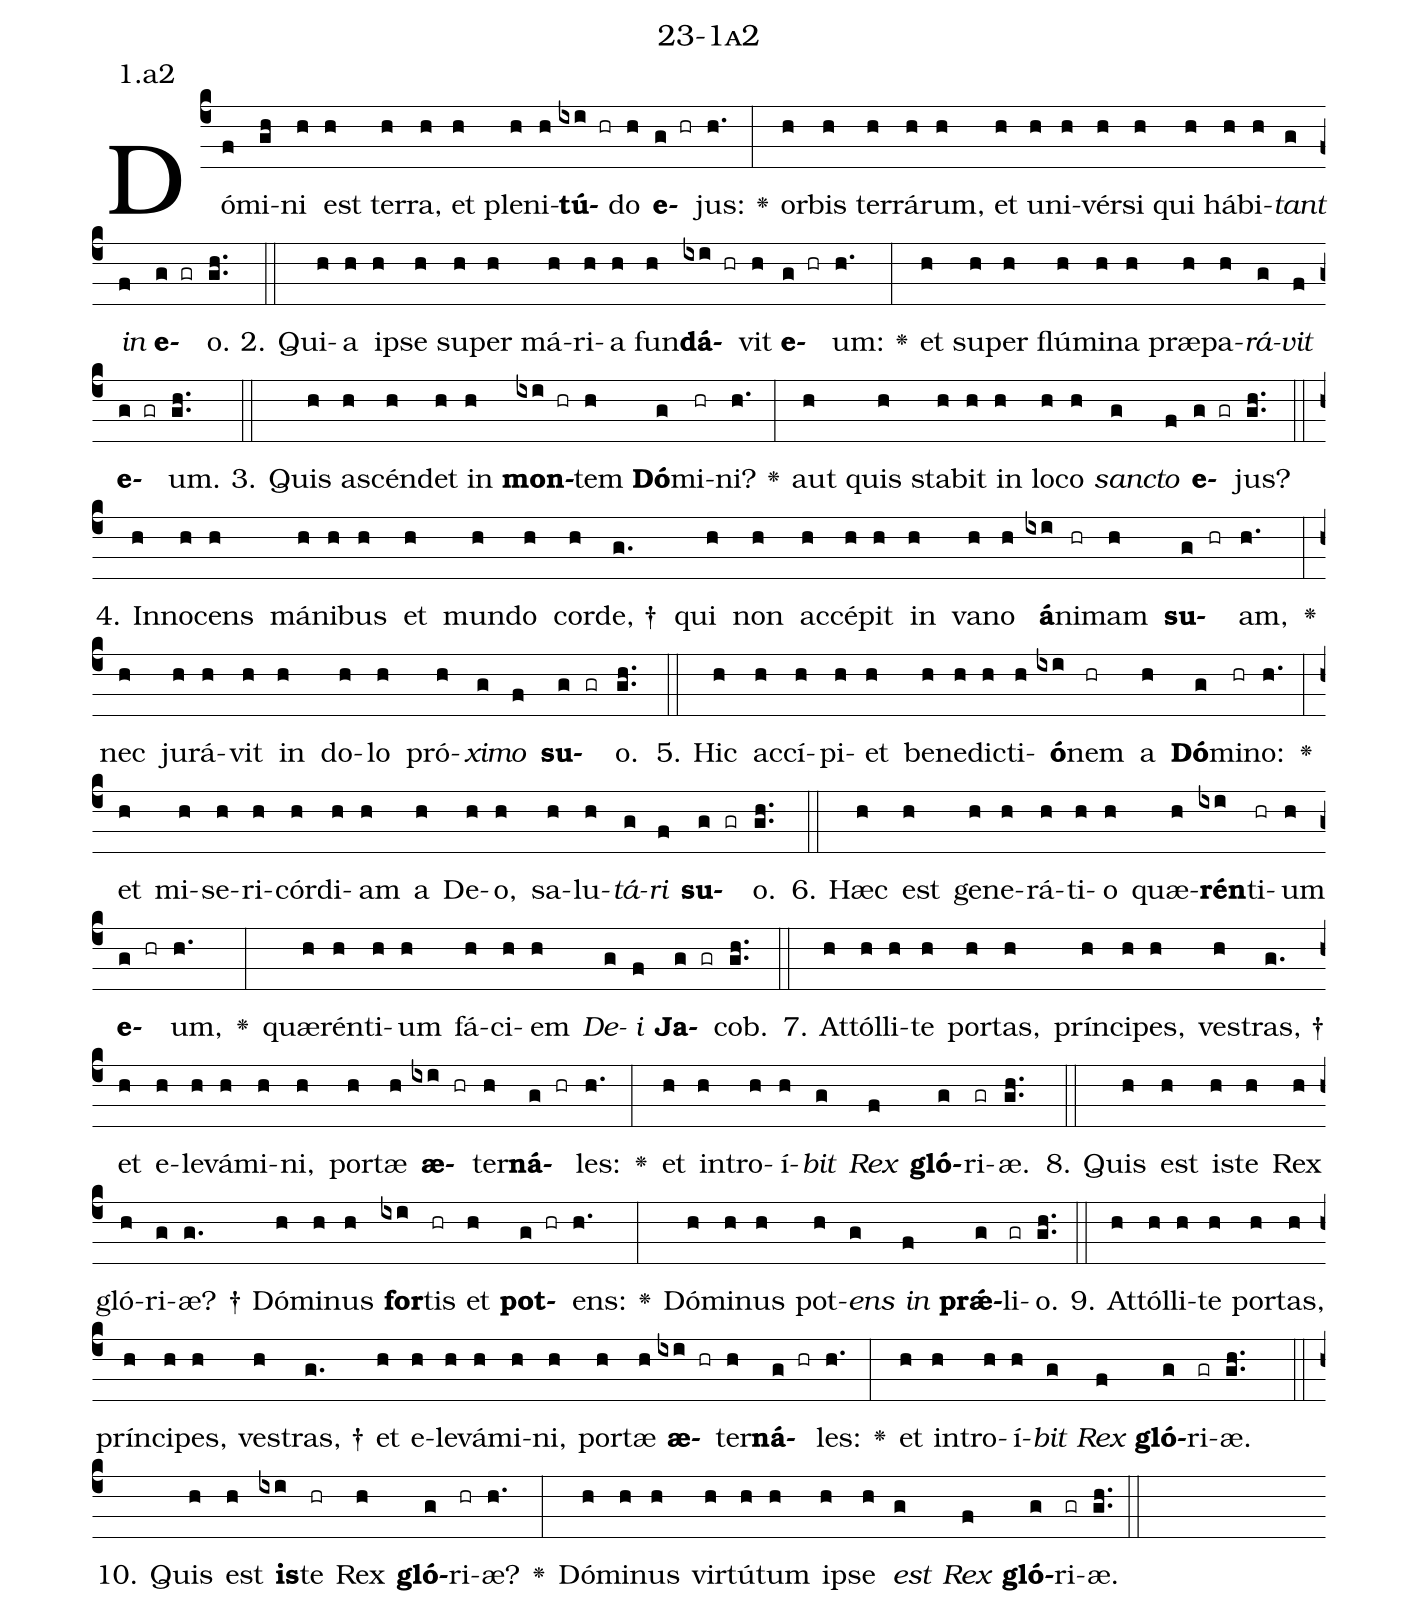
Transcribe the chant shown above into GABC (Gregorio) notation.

name: 23-1a2;
annotation: 1.a2;
%%
(c4)Dó(f)mi(gh)ni(h) est(h) ter(h)ra,(h) et(h) ple(h)ni(h)<b>tú</b>(ixi hr)do(h) <b>e</b>(g hr)jus:(h.) <v>\greheightstar</v>(:) or(h)bis(h) ter(h)rá(h)rum,(h) et(h) u(h)ni(h)vér(h)si(h) qui(h) há(h)bi(h)<i>tant</i>(g) <i>in</i>(f) <b>e</b>(g gr)o.(gh..) (::)
2. Qui(h)a(h) ip(h)se(h) su(h)per(h) má(h)ri(h)a(h) fun(h)<b>dá</b>(ixi hr)vit(h) <b>e</b>(g hr)um:(h.) <v>\greheightstar</v>(:) et(h) su(h)per(h) flú(h)mi(h)na(h) præ(h)pa(h)<i>rá</i>(g)<i>vit</i>(f) <b>e</b>(g gr)um.(gh..) (::)
3. Quis(h) a(h)scén(h)det(h) in(h) <b>mon</b>(ixi hr)tem(h) <b>Dó</b>(g)mi(hr)ni?(h.) <v>\greheightstar</v>(:) aut(h) quis(h) sta(h)bit(h) in(h) lo(h)co(h) <i>sanc</i>(g)<i>to</i>(f) <b>e</b>(g gr)jus?(gh..) (::)
4. In(h)no(h)cens(h) má(h)ni(h)bus(h) et(h) mun(h)do(h) cor(h)de, †(g.) qui(h) non(h) ac(h)cé(h)pit(h) in(h) va(h)no(h) <b>á</b>(ixi)ni(hr)mam(h) <b>su</b>(g hr)am,(h.) <v>\greheightstar</v>(:) nec(h) ju(h)rá(h)vit(h) in(h) do(h)lo(h) pró(h)<i>xi</i>(g)<i>mo</i>(f) <b>su</b>(g gr)o.(gh..) (::)
5. Hic(h) ac(h)cí(h)pi(h)et(h) be(h)ne(h)dic(h)ti(h)<b>ó</b>(ixi)nem(hr) a(h) <b>Dó</b>(g)mi(hr)no:(h.) <v>\greheightstar</v>(:) et(h) mi(h)se(h)ri(h)cór(h)di(h)am(h) a(h) De(h)o,(h) sa(h)lu(h)<i>tá</i>(g)<i>ri</i>(f) <b>su</b>(g gr)o.(gh..) (::)
6. Hæc(h) est(h) ge(h)ne(h)rá(h)ti(h)o(h) quæ(h)<b>rén</b>(ixi)ti(hr)um(h) <b>e</b>(g hr)um,(h.) <v>\greheightstar</v>(:) quæ(h)rén(h)ti(h)um(h) fá(h)ci(h)em(h) <i>De</i>(g)<i>i</i>(f) <b>Ja</b>(g gr)cob.(gh..) (::)
7. At(h)tól(h)li(h)te(h) por(h)tas,(h) prín(h)ci(h)pes,(h) ves(h)tras, †(g.) et(h) e(h)le(h)vá(h)mi(h)ni,(h) por(h)tæ(h) <b>æ</b>(ixi hr)ter(h)<b>ná</b>(g hr)les:(h.) <v>\greheightstar</v>(:) et(h) in(h)tro(h)í(h)<i>bit</i>(g) <i>Rex</i>(f) <b>gló</b>(g)ri(gr)æ.(gh..) (::)
8. Quis(h) est(h) is(h)te(h) Rex(h) gló(h)ri(g)æ? †(g.) Dó(h)mi(h)nus(h) <b>for</b>(ixi)tis(hr) et(h) <b>pot</b>(g hr)ens:(h.) <v>\greheightstar</v>(:) Dó(h)mi(h)nus(h) pot(h)<i>ens</i>(g) <i>in</i>(f) <b>prǽ</b>(g)li(gr)o.(gh..) (::)
9. At(h)tól(h)li(h)te(h) por(h)tas,(h) prín(h)ci(h)pes,(h) ves(h)tras, †(g.) et(h) e(h)le(h)vá(h)mi(h)ni,(h) por(h)tæ(h) <b>æ</b>(ixi hr)ter(h)<b>ná</b>(g hr)les:(h.) <v>\greheightstar</v>(:) et(h) in(h)tro(h)í(h)<i>bit</i>(g) <i>Rex</i>(f) <b>gló</b>(g)ri(gr)æ.(gh..) (::)
10. Quis(h) est(h) <b>is</b>(ixi)te(hr) Rex(h) <b>gló</b>(g)ri(hr)æ?(h.) <v>\greheightstar</v>(:) Dó(h)mi(h)nus(h) vir(h)tú(h)tum(h) ip(h)se(h) <i>est</i>(g) <i>Rex</i>(f) <b>gló</b>(g)ri(gr)æ.(gh..) (::)
